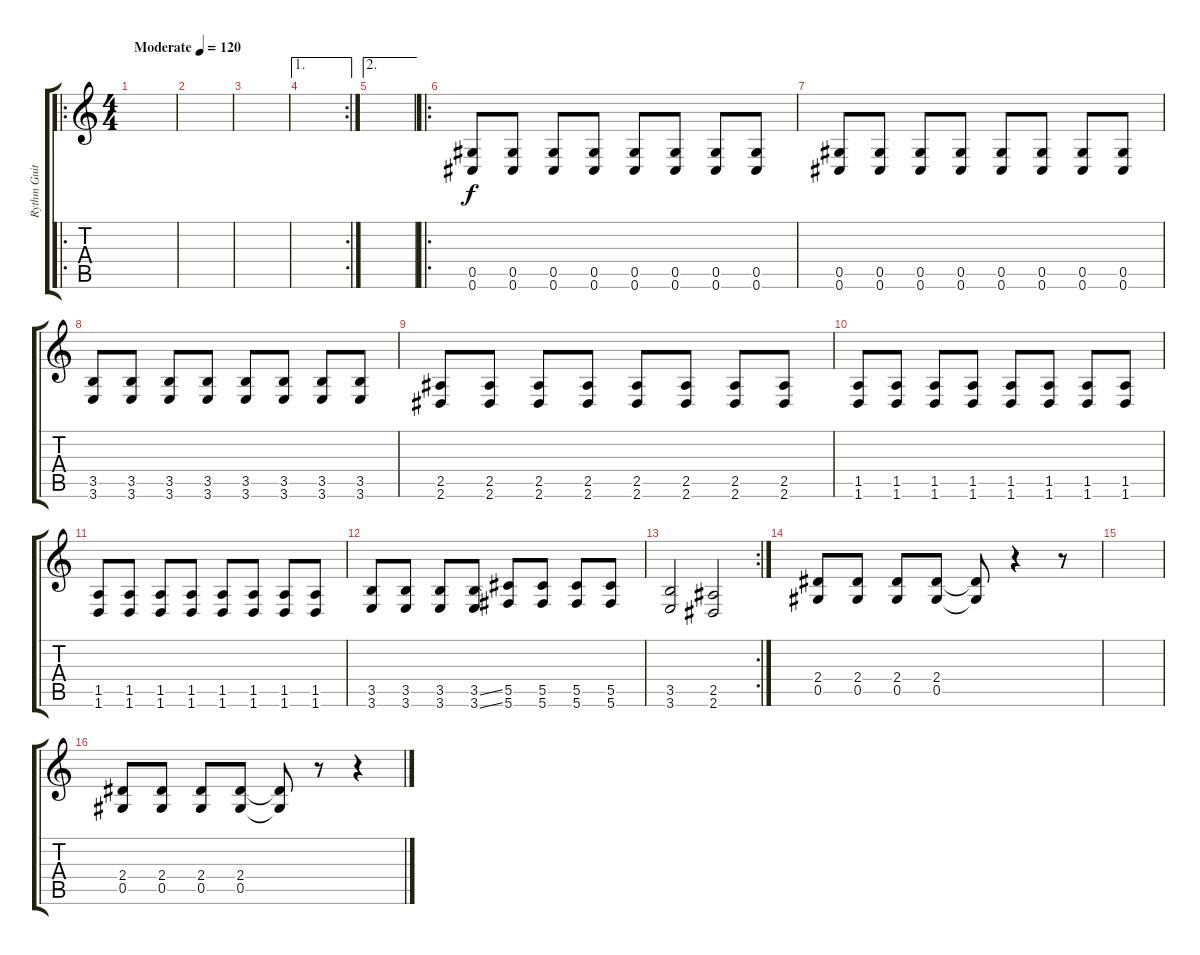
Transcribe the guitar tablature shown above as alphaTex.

\track ("Rythm Guitar" "Rythm Guit") {instrument distortionguitar}
\staff {score tabs}
\tuning (Eb4 Bb3 Gb3 Db3 Ab2 Db2) {hide}
\ro
\ts (4 4)
\tempo (120 "Moderate")
\clef g2
\ks c
|
|
|
\ae 1
\rc 2
|
\ae 2
|
\ro
(0.5 0.6).8 (0.5 0.6).8 (0.5 0.6).8 (0.5 0.6).8 (0.5 0.6).8 (0.5 0.6).8 (0.5 0.6).8 (0.5 0.6).8 |
(0.5 0.6).8 (0.5 0.6).8 (0.5 0.6).8 (0.5 0.6).8 (0.5 0.6).8 (0.5 0.6).8 (0.5 0.6).8 (0.5 0.6).8 |
(3.5 3.6).8 (3.5 3.6).8 (3.5 3.6).8 (3.5 3.6).8 (3.5 3.6).8 (3.5 3.6).8 (3.5 3.6).8 (3.5 3.6).8 |
(2.5 2.6).8 (2.5 2.6).8 (2.5 2.6).8 (2.5 2.6).8 (2.5 2.6).8 (2.5 2.6).8 (2.5 2.6).8 (2.5 2.6).8 |
(1.5 1.6).8 (1.5 1.6).8 (1.5 1.6).8 (1.5 1.6).8 (1.5 1.6).8 (1.5 1.6).8 (1.5 1.6).8 (1.5 1.6).8 |
(1.5 1.6).8 (1.5 1.6).8 (1.5 1.6).8 (1.5 1.6).8 (1.5 1.6).8 (1.5 1.6).8 (1.5 1.6).8 (1.5 1.6).8 |
(3.5 3.6).8 (3.5 3.6).8 (3.5 3.6).8 (3.5{ss} 3.6{ss}).8 (5.5 5.6).8 (5.5 5.6).8 (5.5 5.6).8 (5.5 5.6).8 |
\rc 2
(3.5 3.6).2 (2.5 2.6).2 |
(2.4 0.5).8{balance 16} (2.4 0.5).8 (2.4 0.5).8 (2.4 0.5).8 (2.4{t} 0.5{t}).8 r.4 r.8 |
|
(2.4 0.5).8 (2.4 0.5).8 (2.4 0.5).8 (2.4 0.5).8 (2.4{t} 0.5{t}).8 r.8 r.4
